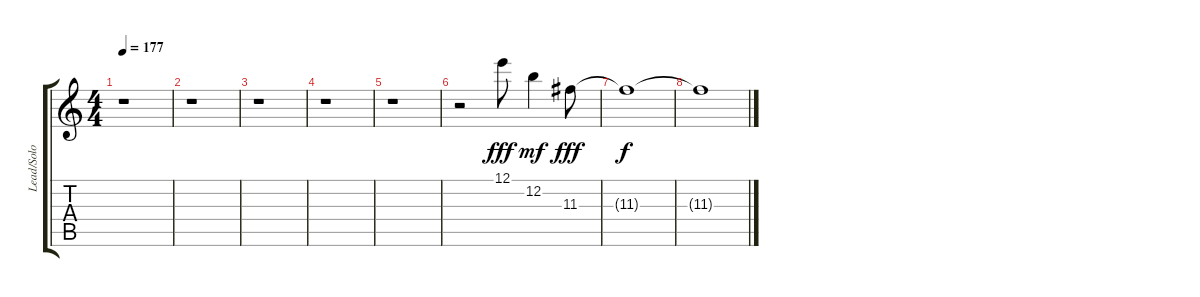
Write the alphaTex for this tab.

\track ("Lead/Solo Guitar" "Lead/Solo ") {instrument overdrivenguitar}
\staff {score tabs}
\tuning (E4 B3 G3 D3 A2 E2) {hide}
\ts (4 4)
\tempo 177
\clef g2
\ks c
r.1{dy f} |
r.1 |
r.1 |
r.1 |
r.1 |
r.2 12.1.8{dy fff} 12.2.4{dy mf} 11.3.8{dy fff} |
11.3{t}.1{dy f} |
11.3{t}.1
